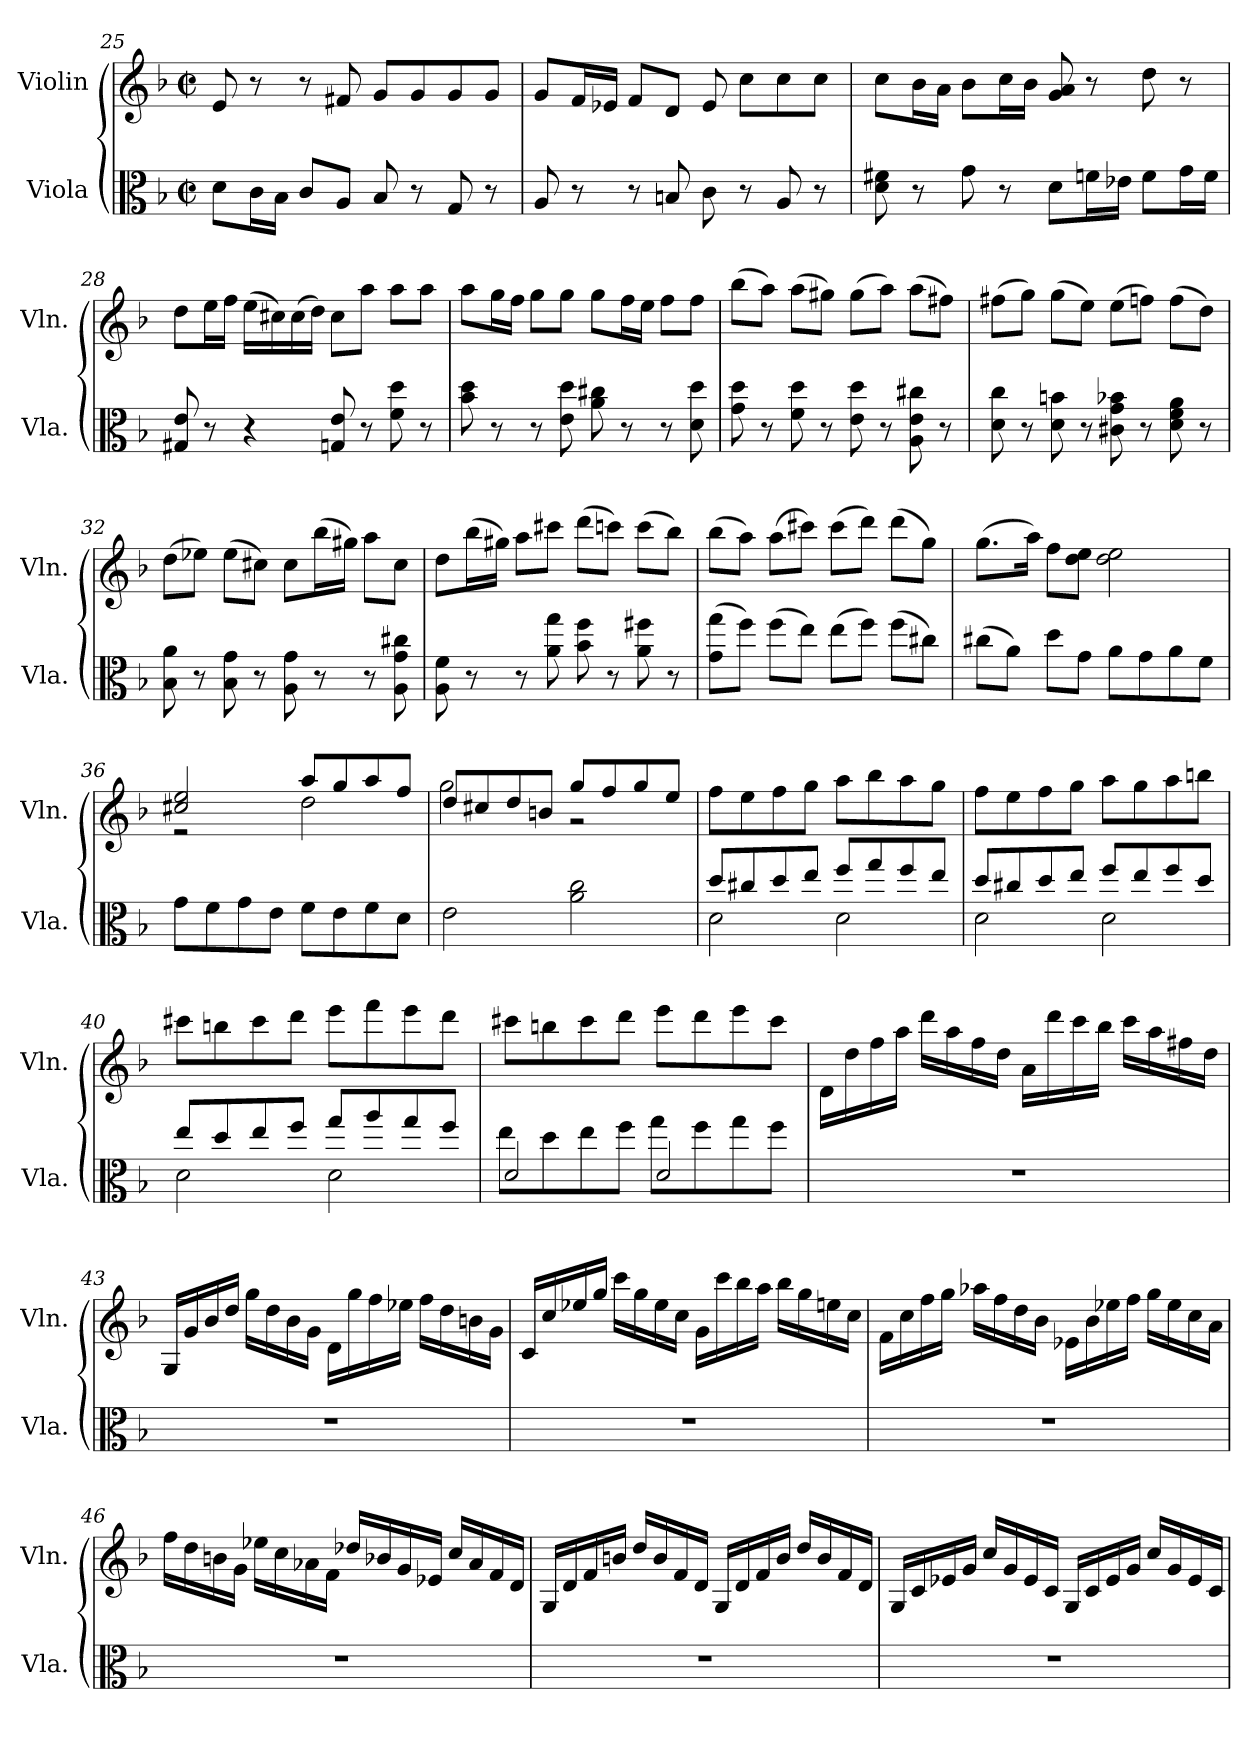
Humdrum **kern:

**kern	**kern
*part2	*part1
*staff2	*staff1
*I"Viola	*I"Violin
*I'Vla.	*I'Vln.
!!LO:LB:g=z
*clefC3	*clefG2
*k[b-]	*k[b-]
*M2/2	*M2/2
*met(c|)	*met(c|)
=25	=25
8d\L	8e/
16c\L	8r
16B-\JJ	.
8c/L	8r
8A/J	8f#X/
8B-/	8g/L
8r	8g/
8G/	8g/
8r	8g/J
=26	=26
8A/	8g/L
8r	16f/L
.	16e-X/JJ
8r	8f/L
8Bn/	8d/J
8c\	8e-/
8r	8cc\L
8A/	8cc\
8r	8cc\J
=27	=27
8d\ 8f#X\	8cc\L
8r	16b-\L
.	16a\JJ
8g\	8b-\L
8r	16cc\L
.	16b-\JJ
8d\L	8g/ 8a/
16fn\L	8r
16e-X\JJ	.
8f\L	8dd\
16g\L	8r
16f\JJ	.
!!LO:PB:g=z
=28	=28
8G#X/ 8e/	8dd\L
8r	16ee\L
.	16ff\JJ
4r	(16ee\LL
.	16cc#X\)
.	(16cc#\
.	16dd\JJ)
8Gn/ 8e/	8cc#\L
8r	8aa\J
8f\ 8dd\	8aa\L
8r	8aa\J
=29	=29
8b-\ 8dd\	8aa\L
8r	16gg\L
.	16ff\JJ
8r	8gg\L
8e\ 8dd\	8gg\J
8a\ 8cc#X\	8gg\L
8r	16ff\L
.	16ee\JJ
8r	8ff\L
8d\ 8dd\	8ff\J
=30	=30
8g\ 8dd\	(8bb-\L
8r	8aa\J)
8f\ 8dd\	(8aa\L
8r	8gg#X\J)
8e\ 8dd\	(8gg#\L
8r	8aa\J)
8A\ 8e\ 8cc#X\	(8aa\L
8r	8ff#X\J)
!!LO:LB:g=z
=31	=31
8d\ 8cc\	(8ff#X\L
8r	8gg\J)
8d\ 8bn\	(8gg\L
8r	8ee\J)
8c#X\ 8g\ 8b-X\	(8ee\L
8r	8ffn\J)
8d\ 8f\ 8a\	(8ff\L
8r	8dd\J)
=32	=32
8B-\ 8a\	(8dd\L
8r	8ee-X\J)
8B-\ 8g\	(8ee-\L
8r	8cc#X\J)
8A\ 8g\	8cc#\L
8r	(16bb-\L
.	16gg#X\JJ)
8r	8aa\L
8A\ 8g\ 8cc#X\	8cc#\J
=33	=33
8A\ 8f\	8dd\L
8r	(16bb-\L
.	16gg#X\JJ)
8r	8aa\L
8a\ 8gg\	8ccc#X\J
8b-\ 8ff\	(8ddd\L
8r	8cccn\J)
8a\ 8ff#X\	(8ccc\L
8r	8bb-\J)
!!LO:LB:g=z
=34	=34
(8g\ 8gg\L	(8bb-\L
8ff\J)	8aa\J)
(8ff\L	(8aa\L
8ee\J)	8ccc#X\J)
(8ee\L	(8ccc#\L
8ff\J)	8ddd\J)
(8ff\L	(8ddd\L
8cc#X\J)	8gg\J)
=35	=35
(8cc#X\L	(8.gg\L
8a\J)	.
.	16aa\Jk)
8dd\L	8ff\L
8g\J	8dd\ 8ee\J
8a\L	2dd\ 2ee\
8g\	.
8a\	.
8f\J	.
=36	=36
*	*^
8g\L	2cc#X/ 2ee/	2r
8f\	.	.
8g\	.	.
8e\J	.	.
8f\L	8aa/L	2dd\
8e\	8gg/	.
8f\	8aa/	.
8d\J	8ff/J	.
=37	=37	=37
2e\	8dd/L	2gg\
.	8cc#X/	.
.	8dd/	.
.	8bn/J	.
2a\ 2cc\	8gg/L	2r
.	8ff/	.
.	8gg/	.
.	8ee/J	.
*	*v	*v
!!LO:LB:g=z
=38	=38
*^	*
8dd/L	2d\	8ff\L
8cc#X/	.	8ee\
8dd/	.	8ff\
8ee/J	.	8gg\J
8ff/L	2d\	8aa\L
8gg/	.	8bb-\
8ff/	.	8aa\
8ee/J	.	8gg\J
=39	=39	=39
8dd/L	2d\	8ff\L
8cc#X/	.	8ee\
8dd/	.	8ff\
8ee/J	.	8gg\J
8ff/L	2d\	8aa\L
8ee/	.	8gg\
8ff/	.	8aa\
8dd/J	.	8bbn\J
=40	=40	=40
8ee/L	2d\	8ccc#X\L
8dd/	.	8bbn\
8ee/	.	8ccc#\
8ff/J	.	8ddd\J
8gg/L	2d\	8eee\L
8aa/	.	8fff\
8gg/	.	8eee\
8ff/J	.	8ddd\J
!!LO:LB:g=z
=41	=41	=41
2d/	8ee\L	8ccc#X\L
.	8dd\	8bbn\
.	8ee\	8ccc#\
.	8ff\J	8ddd\J
2d/	8gg\L	8eee\L
.	8ff\	8ddd\
.	8gg\	8eee\
.	8ff\J	8ccc#\J
*v	*v	*
=42	=42
1r	16d\LL
.	16dd\
.	16ff\
.	16aa\JJ
.	16ddd\LL
.	16aa\
.	16ff\
.	16dd\JJ
.	16a\LL
.	16ddd\
.	16ccc\
.	16bb-\JJ
.	16ccc\LL
.	16aa\
.	16ff#X\
.	16dd\JJ
!!LO:PB:g=z
=43	=43
1r	16G/LL
.	16g/
.	16b-/
.	16dd/JJ
.	16gg\LL
.	16dd\
.	16b-\
.	16g\JJ
.	16d\LL
.	16gg\
.	16ff\
.	16ee-X\JJ
.	16ff\LL
.	16dd\
.	16bn\
.	16g\JJ
=44	=44
1r	16c/LL
.	16cc/
.	16ee-X/
.	16gg/JJ
.	16ccc\LL
.	16gg\
.	16ee-\
.	16cc\JJ
.	16g\LL
.	16ccc\
.	16bb-\
.	16aa\JJ
.	16bb-\LL
.	16gg\
.	16een\
.	16cc\JJ
!!LO:LB:g=z
=45	=45
1r	16f\LL
.	16cc\
.	16ff\
.	16gg\JJ
.	16aa-X\LL
.	16ff\
.	16dd\
.	16b-\JJ
.	16e-X\LL
.	16b-\
.	16ee-X\
.	16ff\JJ
.	16gg\LL
.	16ee-\
.	16cc\
.	16a\JJ
=46	=46
1r	16ff\LL
.	16dd\
.	16bn\
.	16g\JJ
.	16ee-X\LL
.	16cc\
.	16a-X\
.	16f\JJ
.	16dd-X/LL
.	16b-X/
.	16g/
.	16e-X/JJ
.	16cc/LL
.	16a-/
.	16f/
.	16d/JJ
!!LO:LB:g=z
=47	=47
1r	16G/LL
.	16d/
.	16f/
.	16bn/JJ
.	16dd/LL
.	16b/
.	16f/
.	16d/JJ
.	16G/LL
.	16d/
.	16f/
.	16b/JJ
.	16dd/LL
.	16b/
.	16f/
.	16d/JJ
=48	=48
1r	16G/LL
.	16c/
.	16e-X/
.	16g/JJ
.	16cc/LL
.	16g/
.	16e-/
.	16c/JJ
.	16G/LL
.	16c/
.	16e-/
.	16g/JJ
.	16cc/LL
.	16g/
.	16e-/
.	16c/JJ
=	=
*-	*-
